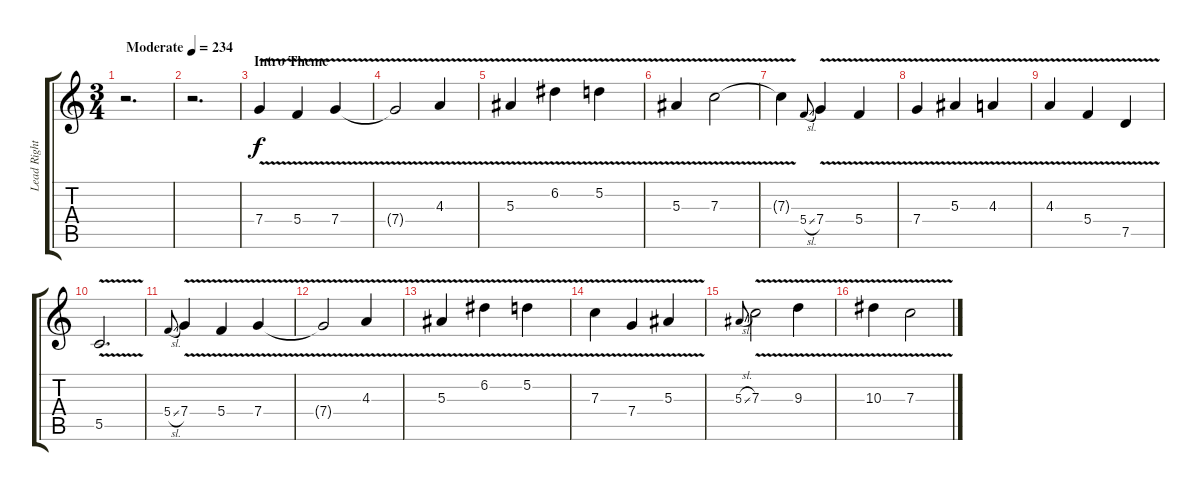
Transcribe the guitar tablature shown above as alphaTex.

\track ("Lead Right" "Lead Right") {instrument overdrivenguitar}
\staff {score tabs}
\tuning (D4 A3 F3 C3 G2 D2) {hide}
\ts (3 4)
\tempo (234 "Moderate")
\clef g2
\ks c
r.2{d dy f instrument overdrivenguitar} |
r.2{d} |
\section ("" "Intro Theme")
7.4{v}.4 5.4{v}.4 7.4{v}.4 |
7.4{t}.2 4.3{v}.4 |
5.3{v}.4 6.2{v}.4 5.2{v}.4 |
5.3{v}.4 7.3{v}.2 |
7.3{t}.4 5.4{sl}.8{gr onbeat} 7.4{v}.4 5.4{v}.4 |
7.4{v}.4 5.3{v}.4 4.3{v}.4 |
4.3{v}.4 5.4{v}.4 7.5{v}.4 |
5.5{v}.2{d} |
5.4{sl}.8{gr onbeat} 7.4{v}.4 5.4{v}.4 7.4{v}.4 |
7.4{t}.2 4.3{v}.4 |
5.3{v}.4 6.2{v}.4 5.2{v}.4 |
7.3{v}.4 7.4{v}.4 5.3{v}.4 |
5.3{sl}.8{gr onbeat} 7.3{v}.2 9.3{v}.4 |
10.3{v}.4 7.3{v}.2
